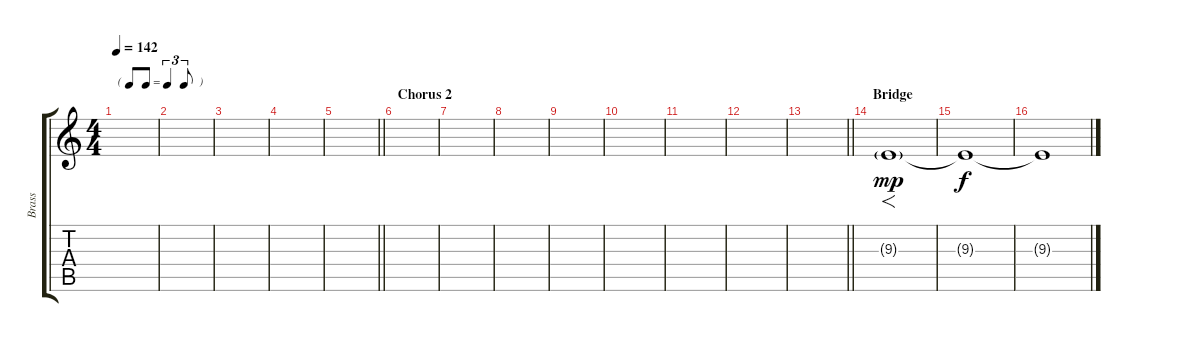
\track ("Brass" "Brass") {instrument brasssection}
\staff {score tabs}
\tuning (E4 B3 G3 D3 A2 E2) {hide}
\ts (4 4)
\tf triplet8th
\tempo 142
\clef g2
\ks c
|
|
|
|
\barLineRight lightlight
|
\section ("" "Chorus 2")
|
|
|
|
|
|
|
\barLineRight lightlight
|
\section ("" "Bridge")
9.3{g}.1{f dy mp} |
9.3{t}.1{dy f} |
9.3{t}.1
